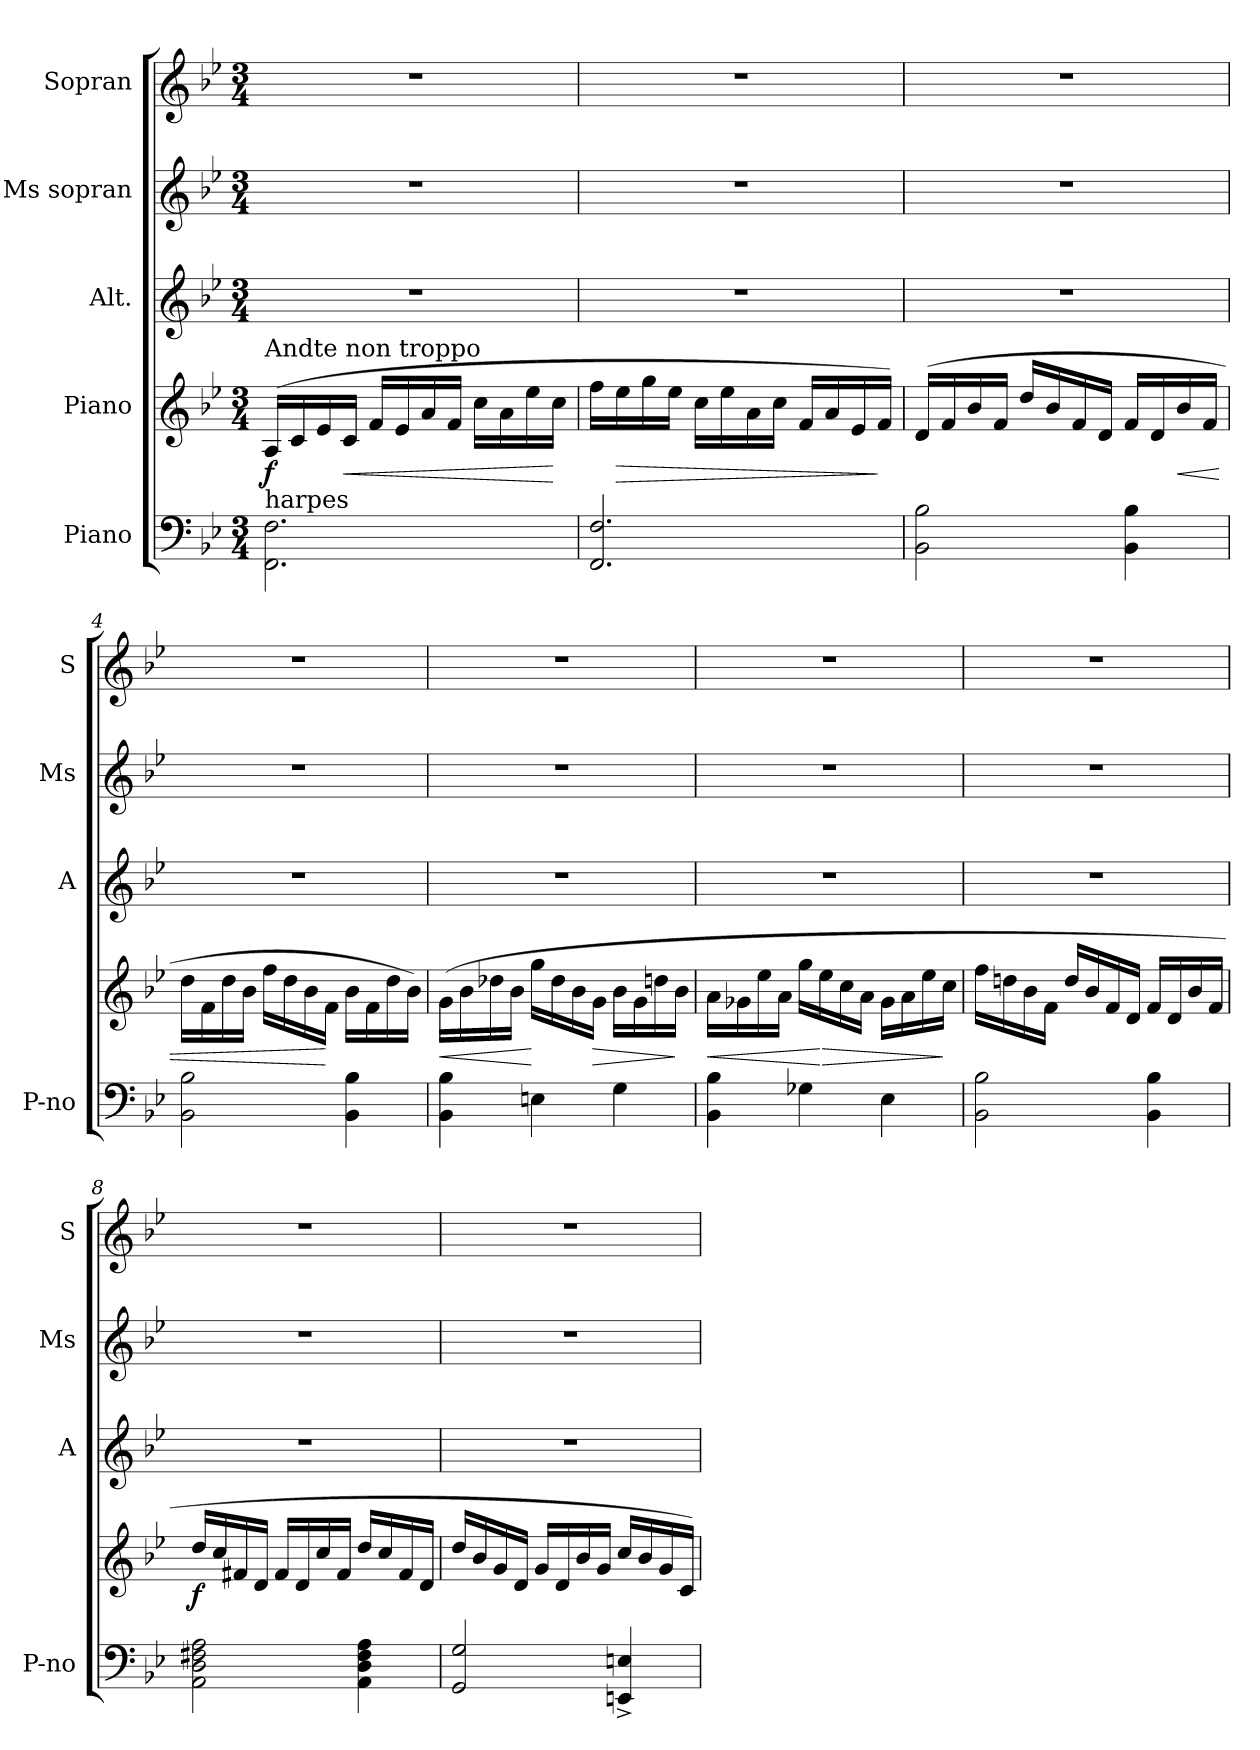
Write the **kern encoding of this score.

**kern	**kern	**dynam	**kern	**kern	**kern
*part5	*part4	*part4	*part3	*part2	*part1
*staff5	*staff4	*staff4	*staff3	*staff2	*staff1
*I"Piano	*I"Piano	*	*I"Alt.	*I"Ms sopran	*I"Sopran
*I'P-no	*	*	*I'A	*I'Ms	*I'S
*clefF4	*clefG2	*	*clefG2	*clefG2	*clefG2
*k[b-e-]	*k[b-e-]	*	*k[b-e-]	*k[b-e-]	*k[b-e-]
*M3/4	*M3/4	*	*M3/4	*M3/4	*M3/4
=1	=1	=1	=1	=1	=1
!	!LO:TX:b:t=harpes	!	!	!	!
!	!LO:TX:a:t=Andte non troppo	!	!	!	!
2.FF\ 2.F\	(16A/LL	f	2.r	2.r	2.r
.	16c/	.	.	.	.
.	16e-/	.	.	.	.
!	!	!LO:HP:b	!	!	!
.	16c/JJ	<	.	.	.
.	16f/LL	.	.	.	.
.	16e-/	.	.	.	.
.	16a/	.	.	.	.
.	16f/JJ	.	.	.	.
.	16cc\LL	.	.	.	.
.	16a\	.	.	.	.
.	16ee-\	.	.	.	.
.	16cc\JJ	[	.	.	.
=2	=2	=2	=2	=2	=2
2.FF/ 2.F/	16ff\LL	.	2.r	2.r	2.r
!	!	!LO:HP:b	!	!	!
.	16ee-\	>	.	.	.
.	16gg\	.	.	.	.
.	16ee-\JJ	.	.	.	.
.	16cc\LL	.	.	.	.
.	16ee-\	.	.	.	.
.	16a\	.	.	.	.
.	16cc\JJ	.	.	.	.
.	16f/LL	.	.	.	.
.	16a/	.	.	.	.
.	16e-/	.	.	.	.
.	16f/JJ)	]	.	.	.
=3	=3	=3	=3	=3	=3
2BB-\ 2B-\	(16d/LL	.	2.r	2.r	2.r
.	16f/	.	.	.	.
.	16b-/	.	.	.	.
.	16f/JJ	.	.	.	.
.	16dd/LL	.	.	.	.
.	16b-/	.	.	.	.
.	16f/	.	.	.	.
.	16d/JJ	.	.	.	.
4BB-\ 4B-\	16f/LL	.	.	.	.
.	16d/	.	.	.	.
!	!	!LO:HP:b	!	!	!
.	16b-/	<	.	.	.
.	16f/JJ	.	.	.	.
=4	=4	=4	=4	=4	=4
2BB-\ 2B-\	16dd\LL	.	2.r	2.r	2.r
.	16f\	.	.	.	.
.	16dd\	.	.	.	.
.	16b-\JJ	.	.	.	.
.	16ff\LL	.	.	.	.
.	16dd\	.	.	.	.
.	16b-\	.	.	.	.
.	16f\JJ	[	.	.	.
4BB-\ 4B-\	16b-\LL	.	.	.	.
.	16f\	.	.	.	.
.	16dd\	.	.	.	.
.	16b-\JJ)	.	.	.	.
=5	=5	=5	=5	=5	=5
!	!	!LO:HP:b	!	!	!
4BB-\ 4B-\	(16g\LL	<	2.r	2.r	2.r
.	16b-\	.	.	.	.
.	16dd-X\	.	.	.	.
.	16b-\JJ	.	.	.	.
4En\	16gg\LL	[	.	.	.
.	16dd-\	.	.	.	.
.	16b-\	.	.	.	.
!	!	!LO:HP:b	!	!	!
.	16g\JJ	>	.	.	.
4G\	16b-\LL	.	.	.	.
.	16g\	.	.	.	.
.	16ddn\	.	.	.	.
.	16b-\JJ	]	.	.	.
=6	=6	=6	=6	=6	=6
!	!	!LO:HP:b	!	!	!
4BB-\ 4B-\	16a\LL	<	2.r	2.r	2.r
.	16g-X\	.	.	.	.
.	16ee-\	.	.	.	.
.	16a\JJ	.	.	.	.
4G-X\	16gg\LL	.	.	.	.
!	!	!LO:HP:n=1:b	!	!	!
.	16ee-\	[ >	.	.	.
.	16cc\	.	.	.	.
.	16a\JJ	.	.	.	.
4E-\	16g-\LL	.	.	.	.
.	16a\	.	.	.	.
.	16ee-\	.	.	.	.
.	16cc\JJ	]	.	.	.
=7	=7	=7	=7	=7	=7
2BB-\ 2B-\	16ff\LL	.	2.r	2.r	2.r
.	16ddn\	.	.	.	.
.	16b-\	.	.	.	.
.	16f\JJ	.	.	.	.
.	16dd/LL	.	.	.	.
.	16b-/	.	.	.	.
.	16f/	.	.	.	.
.	16d/JJ	.	.	.	.
4BB-\ 4B-\	16f/LL	.	.	.	.
.	16d/	.	.	.	.
.	16b-/	.	.	.	.
.	16f/JJ	.	.	.	.
=8	=8	=8	=8	=8	=8
2AA\ 2D\ 2F#X\ 2A\	16dd/LL	f	2.r	2.r	2.r
.	16cc/	.	.	.	.
.	16f#X/	.	.	.	.
.	16d/JJ	.	.	.	.
.	16f#/LL	.	.	.	.
.	16d/	.	.	.	.
.	16cc/	.	.	.	.
.	16f#/JJ	.	.	.	.
4AA\ 4D\ 4F#\ 4A\	16dd/LL	.	.	.	.
.	16cc/	.	.	.	.
.	16f#/	.	.	.	.
.	16d/JJ	.	.	.	.
=9	=9	=9	=9	=9	=9
2GG/ 2G/	16dd/LL	.	2.r	2.r	2.r
.	16b-/	.	.	.	.
.	16g/	.	.	.	.
.	16d/JJ	.	.	.	.
.	16g/LL	.	.	.	.
.	16d/	.	.	.	.
.	16b-/	.	.	.	.
.	16g/JJ	.	.	.	.
4EEn^/ 4En^/	16cc/LL	.	.	.	.
.	16b-/	.	.	.	.
.	16g/	.	.	.	.
.	16c/JJ)	.	.	.	.
=	=	=	=	=	=
*-	*-	*-	*-	*-	*-
